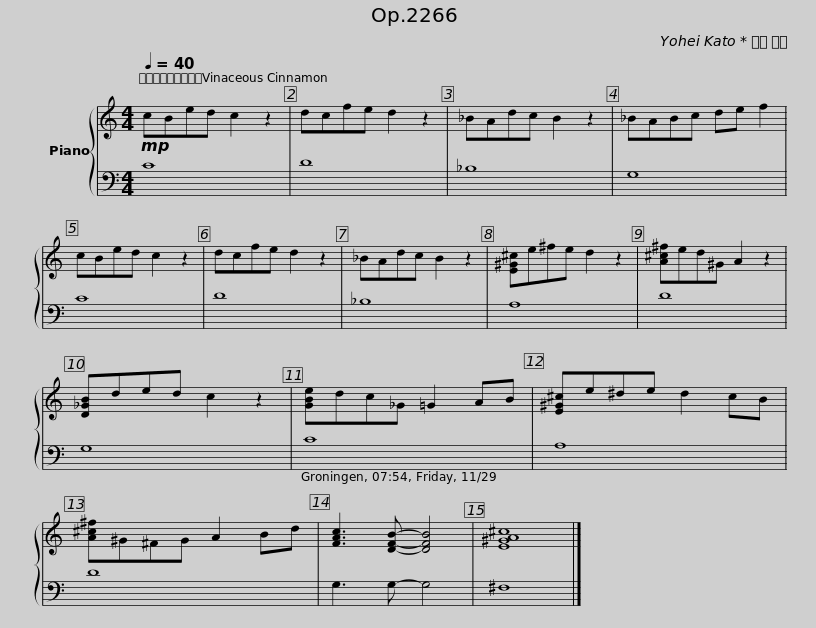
X:1
%%score { 1 | 2 }
L:1/8
Q:1/4=40
M:4/4
I:linebreak $
K:C
V:1 treble
V:2 bass
V:1
!mp! cBed c2 z2 | dcfe d2 z2 | _BAdc B2 z2 | _BABc de f2 | cBed c2 z2 |$ %5
 dcfe d2 z2 | _BAdc B2 z2 | [E^G^c]e^fe d2 z2 | [A^c^f]ed^G A2 z2 | [D_GB]ded c2 z2 |$ %10
 [GBe]dc_G =G2 AB | [E^G^c]e^de d2 cB | [A^c^f]^G^FG A2 Bd | [FAc]3 [DFB]- [DFB]4 | [E^GA^c]8 |] %15
V:2
 C8 | D8 | _B,8 | G,8 | C8 |$ %5
 D8 | _B,8 | A,8 | D8 | G,8 |$ %10
 C8 | A,8 | D8 | G,3 G,- G,4 | ^F,8 |] %15
